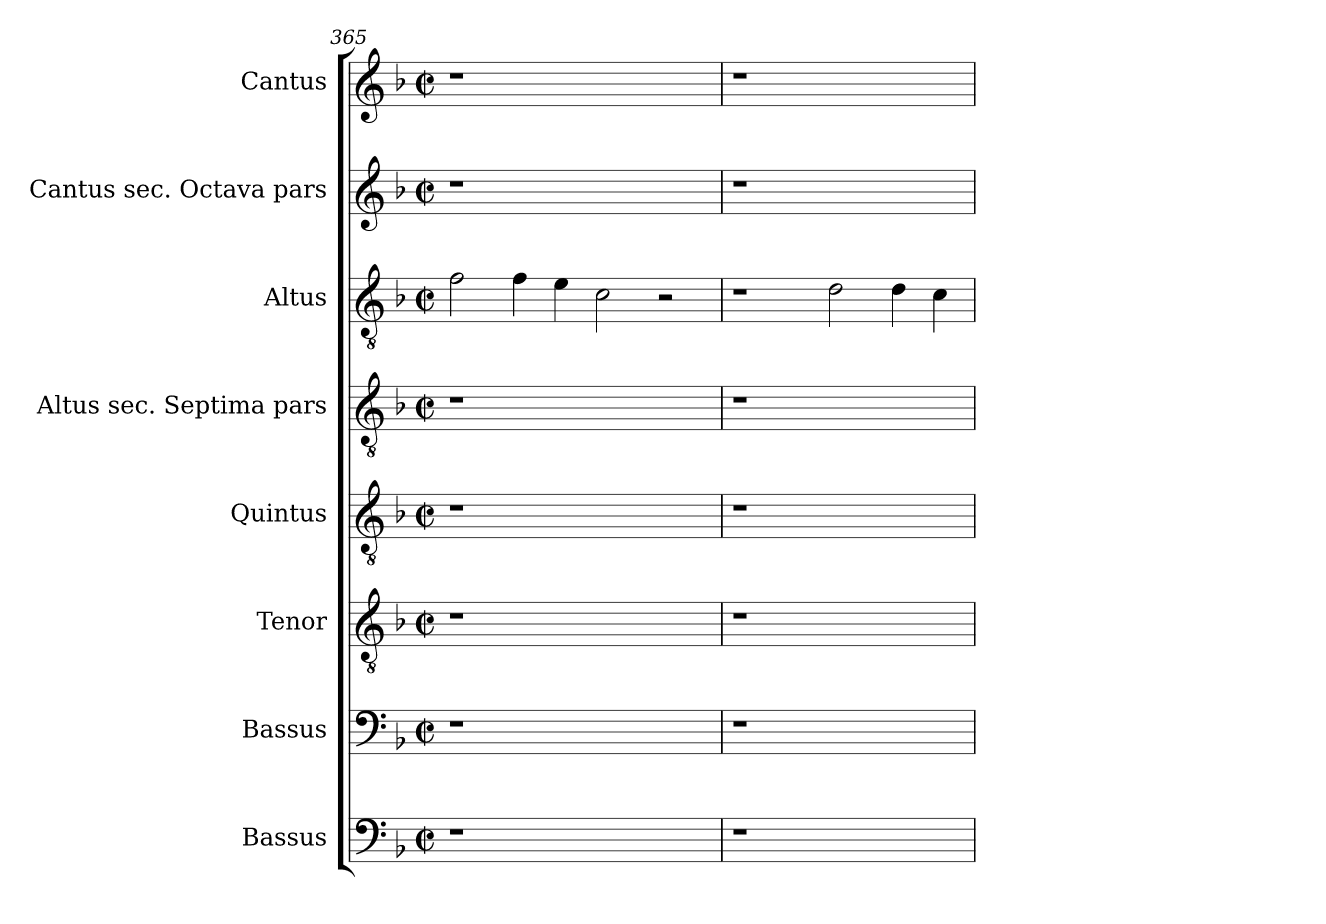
**kern	**kern	**kern	**kern	**kern	**kern	**kern	**kern
*part8	*part7	*part6	*part5	*part4	*part3	*part2	*part1
*staff8	*staff7	*staff6	*staff5	*staff4	*staff3	*staff2	*staff1
*I"Bassus	*I"Bassus	*I"Tenor	*I"Quintus	*I"Altus sec. Septima pars	*I"Altus	*I"Cantus sec. Octava pars	*I"Cantus
*	*I'Bassus	*I'Tenor	*I'Quintus	*	*I'Altus	*	*I'Cantus
*clefF4	*clefF4	*clefGv2	*clefGv2	*clefGv2	*clefGv2	*clefG2	*clefG2
*k[b-]	*k[b-]	*k[b-]	*k[b-]	*k[b-]	*k[b-]	*k[b-]	*k[b-]
*F:	*F:	*F:	*F:	*F:	*F:	*F:	*F:
*M2/2	*M2/2	*M2/2	*M2/2	*M2/2	*M2/2	*M2/2	*M2/2
*met(c|)	*met(c|)	*met(c|)	*met(c|)	*met(c|)	*met(c|)	*met(c|)	*met(c|)
=365	=365	=365	=365	=365	=365	=365	=365
1r	1r	1r	1r	1r	2f\	1r	1r
.	.	.	.	.	4f\	.	.
.	.	.	.	.	4e\	.	.
1ryy	1ryy	1ryy	1ryy	1ryy	2c\	1ryy	1ryy
.	.	.	.	.	2r	.	.
!!LO:LB:g=z
=366	=366	=366	=366	=366	=366	=366	=366
1r	1r	1r	1r	1r	1r	1r	1r
1ryy	1ryy	1ryy	1ryy	1ryy	2d\	1ryy	1ryy
.	.	.	.	.	4d\	.	.
.	.	.	.	.	4c\	.	.
=	=	=	=	=	=	=	=
*-	*-	*-	*-	*-	*-	*-	*-
